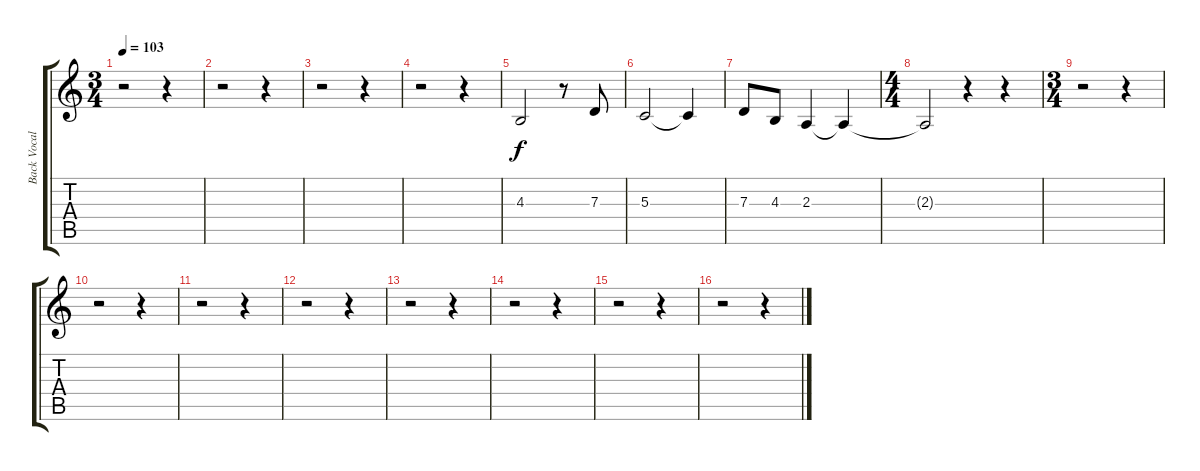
\track ("Back VocalZ I" "Back Vocal") {instrument lead2sawtooth}
\staff {score tabs}
\tuning (E4 B3 G3 D3 A2 E2) {hide}
\ts (3 4)
\tempo 103
\clef g2
\ks c
r.2{dy f} r.4 |
r.2 r.4 |
r.2 r.4 |
r.2 r.4 |
4.3.2 r.8 7.3.8 |
5.3.2 5.3{t}.4 |
7.3.8 4.3.8 2.3.4 2.3{t}.4 |
\ts (4 4)
2.3{t}.2 r.4 r.4 |
\ts (3 4)
r.2 r.4 |
r.2 r.4 |
r.2 r.4 |
r.2 r.4 |
r.2 r.4 |
r.2 r.4 |
r.2 r.4 |
r.2 r.4
